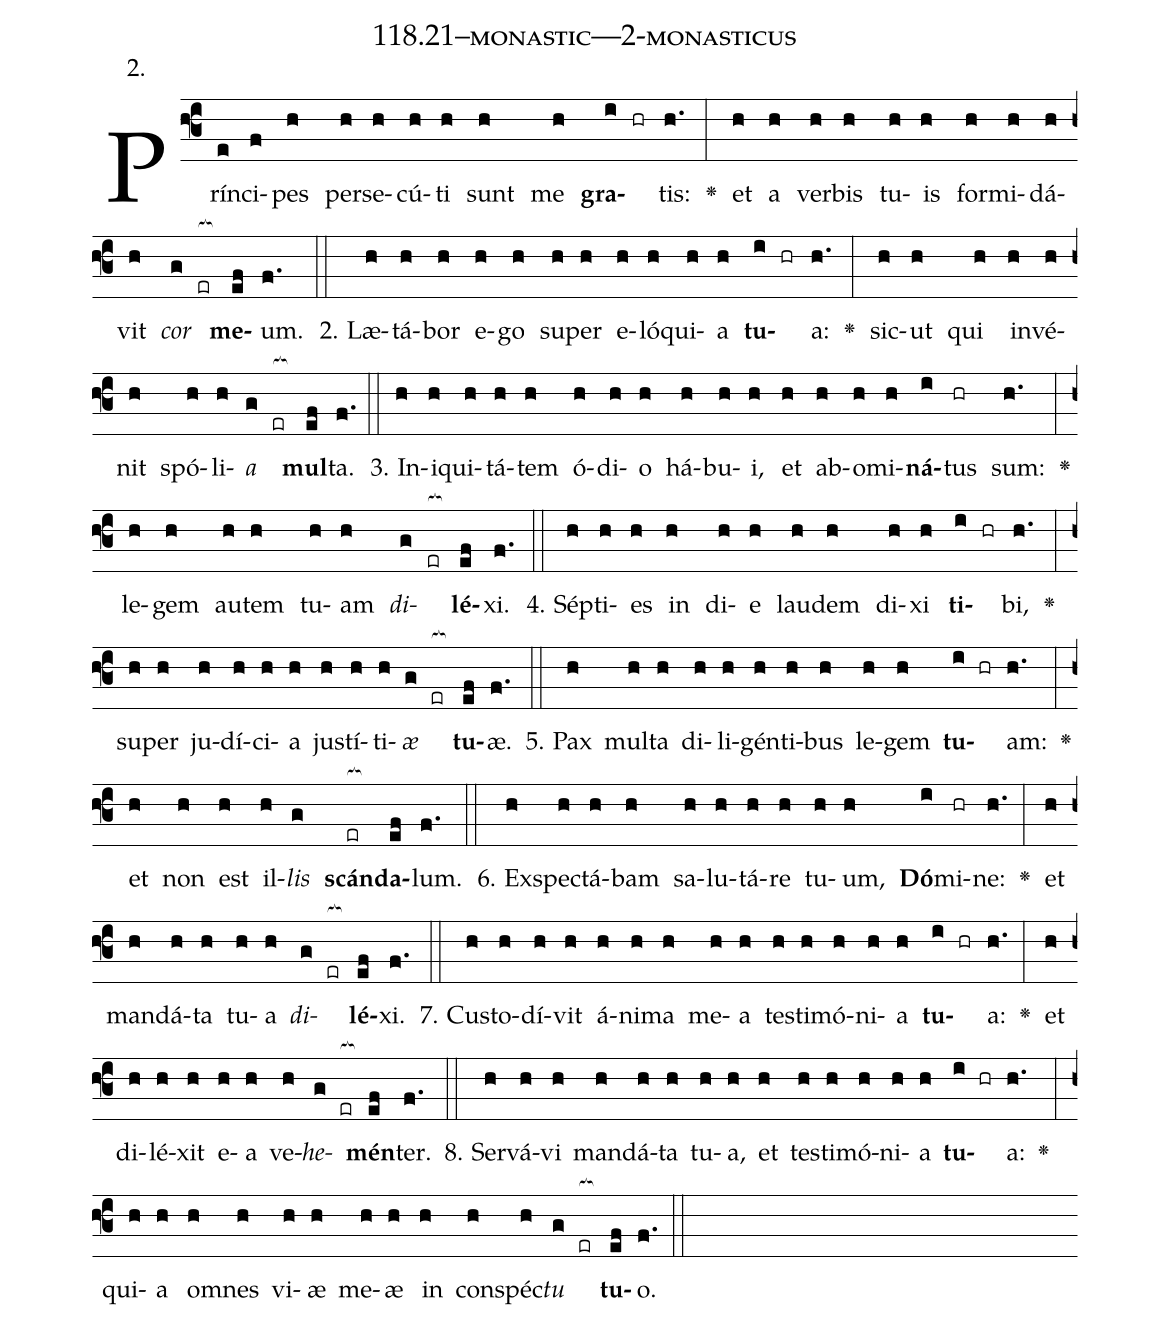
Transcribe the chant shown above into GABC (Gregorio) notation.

name: 118.21--monastic---2-monasticus;
annotation: 2.;
%%
(f3)Prín(e)ci(f)pes(h) per(h)se(h)cú(h)ti(h) sunt(h) me(h) <b>gra</b>(i hr)tis:(h.) <v>\greheightstar</v>(:) et(h) a(h) ver(h)bis(h) tu(h)is(h) for(h)mi(h)dá(h)vit(h) <i>cor</i>(g er[ocb:1{]) <b>me</b>(ef[ocb:0}])um.(f.) (::)
2. Læ(h)tá(h)bor(h) e(h)go(h) su(h)per(h) e(h)ló(h)qui(h)a(h) <b>tu</b>(i hr)a:(h.) <v>\greheightstar</v>(:) sic(h)ut(h) qui(h) in(h)vé(h)nit(h) spó(h)li(h)<i>a</i>(g er[ocb:1{]) <b>mul</b>(ef[ocb:0}])ta.(f.) (::)
3. In(h)i(h)qui(h)tá(h)tem(h) ó(h)di(h)o(h) há(h)bu(h)i,(h) et(h) ab(h)o(h)mi(h)<b>ná</b>(i)tus(hr) sum:(h.) <v>\greheightstar</v>(:) le(h)gem(h) au(h)tem(h) tu(h)am(h) <i>di</i>(g er[ocb:1{])<b>lé</b>(ef[ocb:0}])xi.(f.) (::)
4. Sép(h)ti(h)es(h) in(h) di(h)e(h) lau(h)dem(h) di(h)xi(h) <b>ti</b>(i hr)bi,(h.) <v>\greheightstar</v>(:) su(h)per(h) ju(h)dí(h)ci(h)a(h) jus(h)tí(h)ti(h)<i>æ</i>(g er[ocb:1{]) <b>tu</b>(ef[ocb:0}])æ.(f.) (::)
5. Pax(h) mul(h)ta(h) di(h)li(h)gén(h)ti(h)bus(h) le(h)gem(h) <b>tu</b>(i hr)am:(h.) <v>\greheightstar</v>(:) et(h) non(h) est(h) il(h)<i>lis</i>(g) <b>scán</b>(er[ocb:1{])<b>da</b>(ef[ocb:0}])lum.(f.) (::)
6. Ex(h)spec(h)tá(h)bam(h) sa(h)lu(h)tá(h)re(h) tu(h)um,(h) <b>Dó</b>(i)mi(hr)ne:(h.) <v>\greheightstar</v>(:) et(h) man(h)dá(h)ta(h) tu(h)a(h) <i>di</i>(g er[ocb:1{])<b>lé</b>(ef[ocb:0}])xi.(f.) (::)
7. Cus(h)to(h)dí(h)vit(h) á(h)ni(h)ma(h) me(h)a(h) tes(h)ti(h)mó(h)ni(h)a(h) <b>tu</b>(i hr)a:(h.) <v>\greheightstar</v>(:) et(h) di(h)lé(h)xit(h) e(h)a(h) ve(h)<i>he</i>(g er[ocb:1{])<b>mén</b>(ef[ocb:0}])ter.(f.) (::)
8. Ser(h)vá(h)vi(h) man(h)dá(h)ta(h) tu(h)a,(h) et(h) tes(h)ti(h)mó(h)ni(h)a(h) <b>tu</b>(i hr)a:(h.) <v>\greheightstar</v>(:) qui(h)a(h) om(h)nes(h) vi(h)æ(h) me(h)æ(h) in(h) con(h)spéc(h)<i>tu</i>(g er[ocb:1{]) <b>tu</b>(ef[ocb:0}])o.(f.) (::)
